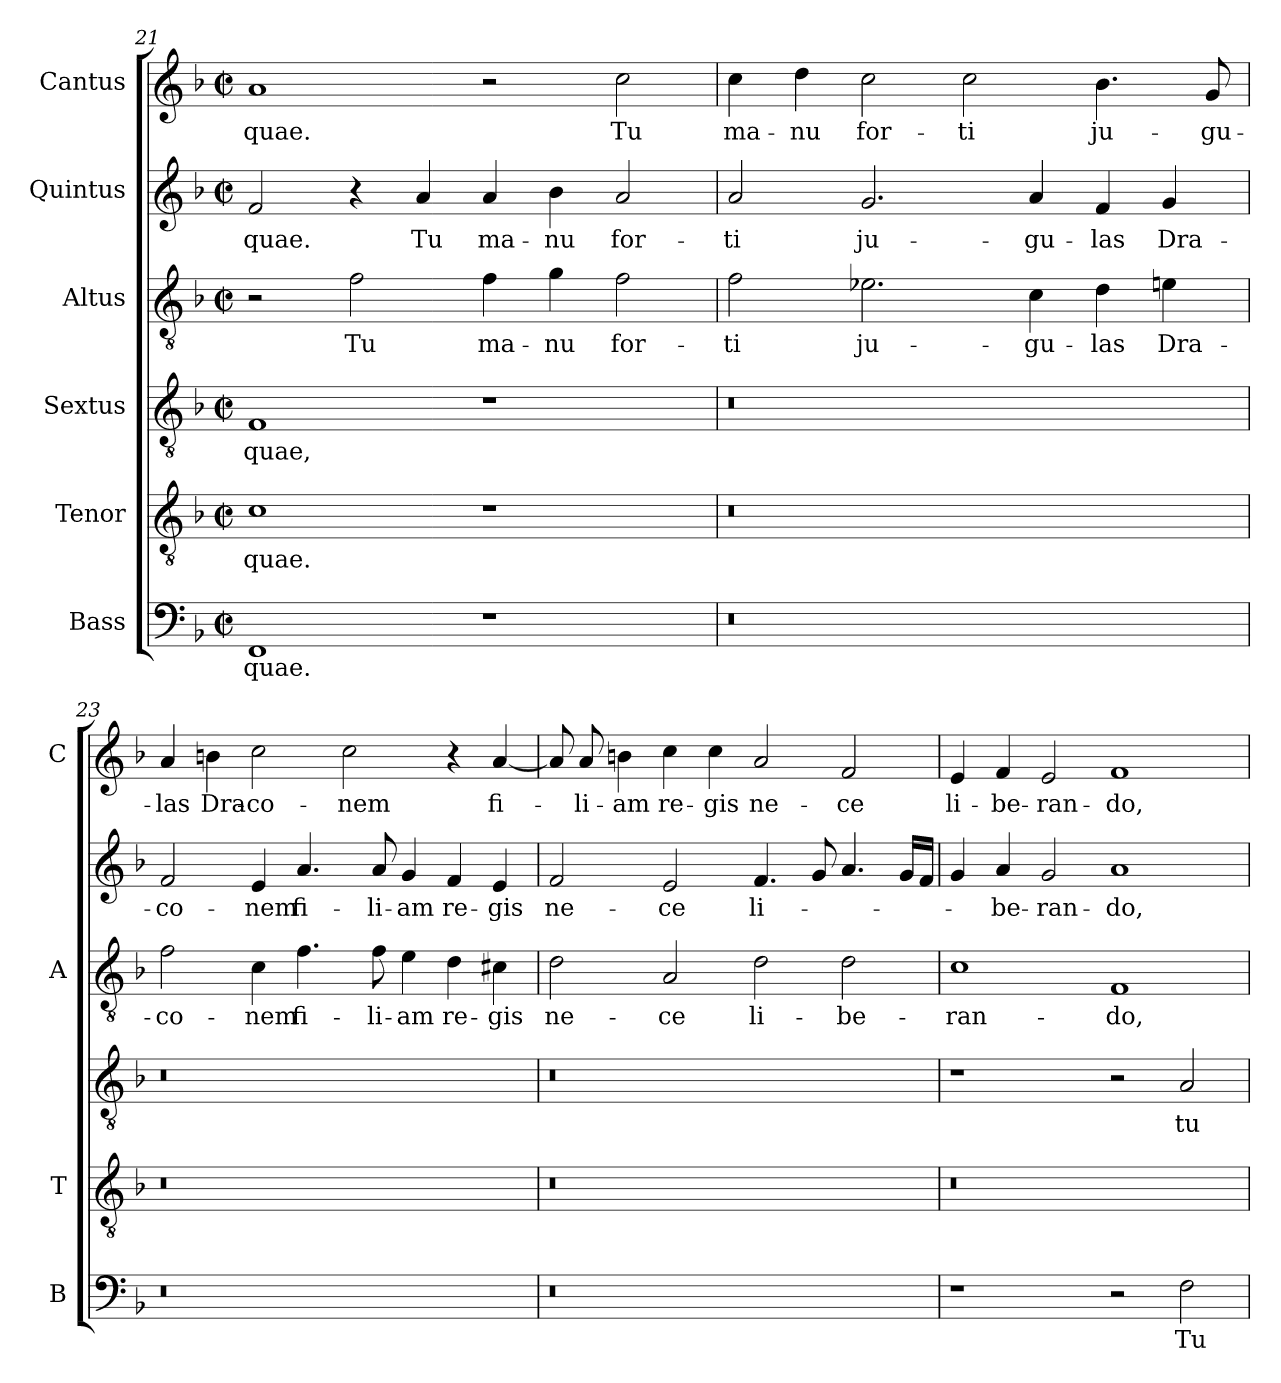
**kern	**text	**kern	**text	**kern	**text	**kern	**text	**kern	**text	**kern	**text
*part6	*part6	*part5	*part5	*part4	*part4	*part3	*part3	*part2	*part2	*part1	*part1
*staff6	*staff6	*staff5	*staff5	*staff4	*staff4	*staff3	*staff3	*staff2	*staff2	*staff1	*staff1
*I"Bass	*	*I"Tenor	*	*I"Sextus	*	*I"Altus	*	*I"Quintus	*	*I"Cantus	*
*I'B	*	*I'T	*	*	*	*I'A	*	*	*	*I'C	*
*clefF4	*	*clefGv2	*	*clefGv2	*	*clefGv2	*	*clefG2	*	*clefG2	*
*k[b-]	*	*k[b-]	*	*k[b-]	*	*k[b-]	*	*k[b-]	*	*k[b-]	*
*F:	*	*F:	*	*F:	*	*F:	*	*F:	*	*F:	*
*M2/2	*	*M2/2	*	*M2/2	*	*M2/2	*	*M2/2	*	*M2/2	*
*met(c|)	*	*met(c|)	*	*met(c|)	*	*met(c|)	*	*met(c|)	*	*met(c|)	*
=21	=21	=21	=21	=21	=21	=21	=21	=21	=21	=21	=21
1FF	-quae.	1c	-quae.	1F	-quae,	2r	.	2f/	-quae.	1a	-quae.
.	.	.	.	.	.	2f\	Tu	4r	.	.	.
.	.	.	.	.	.	.	.	4a/	Tu	.	.
1r	.	1r	.	1r	.	4f\	ma-	4a/	ma-	2r	.
.	.	.	.	.	.	4g\	-nu	4b-\	-nu	.	.
.	.	.	.	.	.	2f\	for-	2a/	for-	2cc\	Tu
!!LO:LB:g=z
=22	=22	=22	=22	=22	=22	=22	=22	=22	=22	=22	=22
0r	.	0r	.	0r	.	2f\	-ti	2a/	-ti	4cc\	ma-
.	.	.	.	.	.	.	.	.	.	4dd\	-nu
.	.	.	.	.	.	2.e-X\	ju-	2.g/	ju-	2cc\	for-
.	.	.	.	.	.	.	.	.	.	2cc\	-ti
.	.	.	.	.	.	4c\	-gu-	4a/	-gu-	.	.
.	.	.	.	.	.	4d\	-las	4f/	-las	4.b-\	ju-
.	.	.	.	.	.	4en\	Dra-	4g/	Dra-	.	.
.	.	.	.	.	.	.	.	.	.	8g/	-gu-
=23	=23	=23	=23	=23	=23	=23	=23	=23	=23	=23	=23
0r	.	0r	.	0r	.	2f\	-co-	2f/	-co-	4a/	-las
.	.	.	.	.	.	.	.	.	.	4bn\	Dra-
.	.	.	.	.	.	4c\	-nem	4e/	-nem	2cc\	-co-
.	.	.	.	.	.	4.f\	fi-	4.a/	fi-	.	.
.	.	.	.	.	.	.	.	.	.	2cc\	-nem
.	.	.	.	.	.	8f\	-li-	8a/	-li-	.	.
.	.	.	.	.	.	4e\	-am	4g/	-am	.	.
.	.	.	.	.	.	4d\	re-	4f/	re-	4r	.
.	.	.	.	.	.	4c#X\	-gis	4e/	-gis	[4a/	fi-
=24	=24	=24	=24	=24	=24	=24	=24	=24	=24	=24	=24
0r	.	0r	.	0r	.	2d\	ne-	2f/	ne-	8a/]	.
.	.	.	.	.	.	.	.	.	.	8a/	-li-
.	.	.	.	.	.	.	.	.	.	4bn\	-am
.	.	.	.	.	.	2A/	-ce	2e/	-ce	4cc\	re-
.	.	.	.	.	.	.	.	.	.	4cc\	-gis
.	.	.	.	.	.	2d\	li-	4.f/	li-	2a/	ne-
.	.	.	.	.	.	.	.	8g/	.	.	.
.	.	.	.	.	.	2d\	-be-	4.a/	.	2f/	-ce
.	.	.	.	.	.	.	.	16g/LL	.	.	.
.	.	.	.	.	.	.	.	16f/JJ	.	.	.
!!LO:PB:g=z
=25	=25	=25	=25	=25	=25	=25	=25	=25	=25	=25	=25
1r	.	0r	.	1r	.	1c	-ran-	4g/	.	4e/	li-
.	.	.	.	.	.	.	.	4a/	-be-	4f/	-be-
.	.	.	.	.	.	.	.	2g/	-ran-	2e/	-ran-
2r	.	.	.	2r	.	1F	-do,	1a	-do,	1f	-do,
2F\	Tu	.	.	2A/	tu	.	.	.	.	.	.
=	=	=	=	=	=	=	=	=	=	=	=
*-	*-	*-	*-	*-	*-	*-	*-	*-	*-	*-	*-
